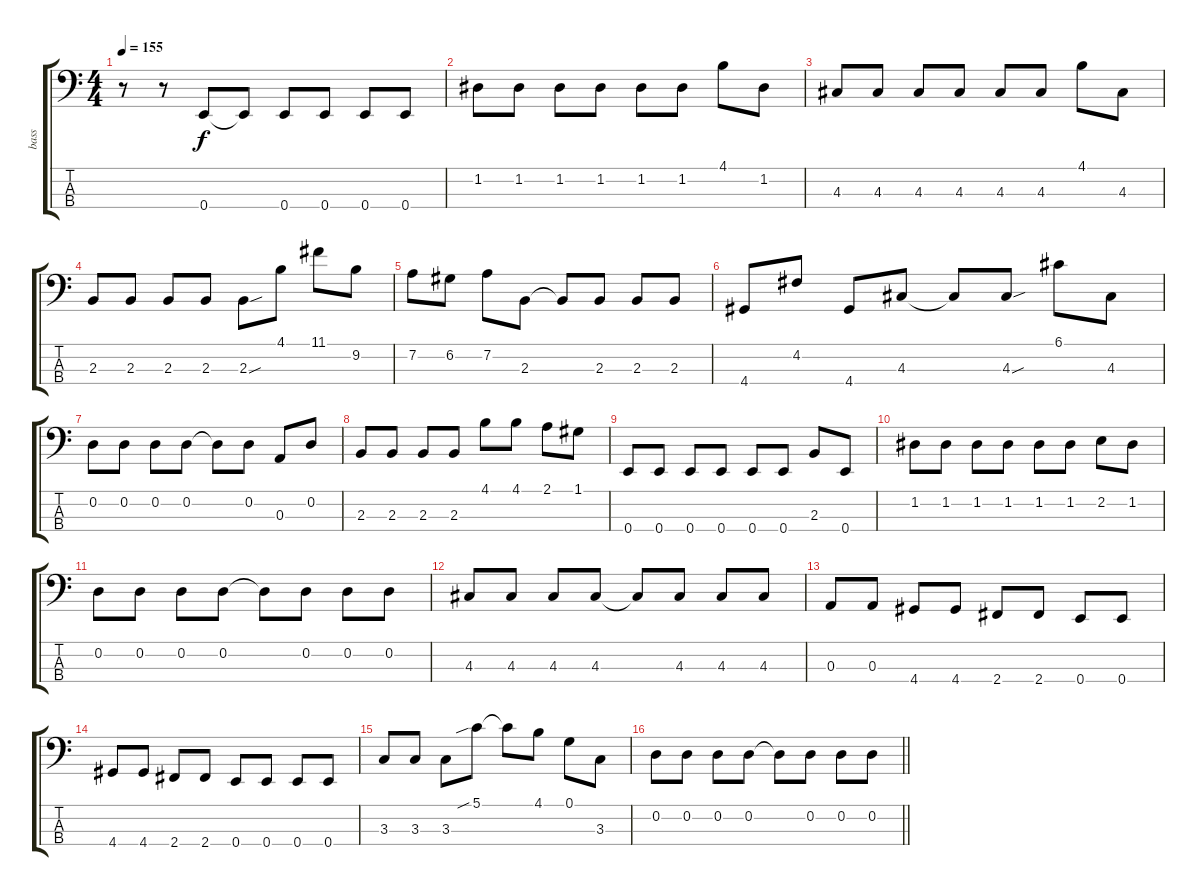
\track ("bass" "bass") {instrument electricbassfinger}
\staff {score tabs}
\tuning (G2 D2 A1 E1) {hide}
\ts (4 4)
\tempo 155
\clef f4
\ks c
r.8{dy f} r.8 0.4.8 0.4{t}.8 0.4.8 0.4.8 0.4.8 0.4.8 |
1.2.8 1.2.8 1.2.8 1.2.8 1.2.8 1.2.8 4.1.8 1.2.8 |
4.3.8 4.3.8 4.3.8 4.3.8 4.3.8 4.3.8 4.1.8 4.3.8 |
2.3.8 2.3.8 2.3.8 2.3.8 2.3{sou}.8 4.1.8 11.1.8 9.2.8 |
7.2.8 6.2.8 7.2.8 2.3.8 2.3{t}.8 2.3.8 2.3.8 2.3.8 |
4.4.8 4.2.8 4.4.8 4.3.8 4.3{t}.8 4.3{sou}.8 6.1.8 4.3.8 |
0.2.8 0.2.8 0.2.8 0.2.8 0.2{t}.8 0.2.8 0.3.8 0.2.8 |
2.3.8 2.3.8 2.3.8 2.3.8 4.1.8 4.1.8 2.1.8 1.1.8 |
0.4.8 0.4.8 0.4.8 0.4.8 0.4.8 0.4.8 2.3.8 0.4.8 |
1.2.8 1.2.8 1.2.8 1.2.8 1.2.8 1.2.8 2.2.8 1.2.8 |
0.2.8 0.2.8 0.2.8 0.2.8 0.2{t}.8 0.2.8 0.2.8 0.2.8 |
4.3.8 4.3.8 4.3.8 4.3.8 4.3{t}.8 4.3.8 4.3.8 4.3.8 |
0.3.8 0.3.8 4.4.8 4.4.8 2.4.8 2.4.8 0.4.8 0.4.8 |
4.4.8 4.4.8 2.4.8 2.4.8 0.4.8 0.4.8 0.4.8 0.4.8 |
3.3.8 3.3.8 3.3.8 5.1{sib}.8 5.1{t}.8 4.1.8 0.1.8 3.3.8 |
\barLineRight lightlight
0.2.8 0.2.8 0.2.8 0.2.8 0.2{t}.8 0.2.8 0.2.8 0.2.8
